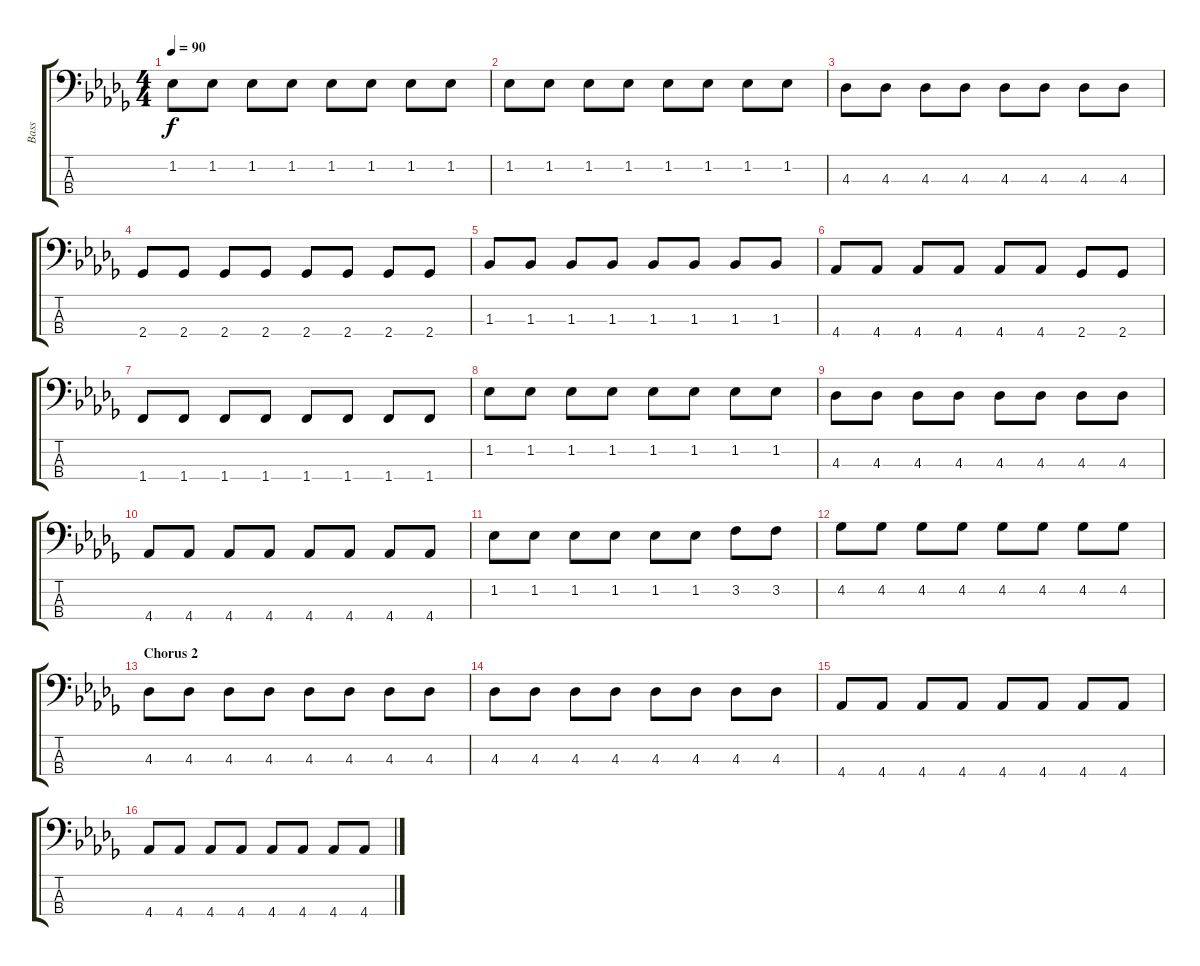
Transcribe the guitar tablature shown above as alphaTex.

\track ("Bass" "Bass") {instrument electricbassfinger}
\staff {score tabs}
\tuning (G2 D2 A1 E1) {hide}
\ts (4 4)
\tempo 90
\clef f4
\ks db
1.2.8{dy f} 1.2.8 1.2.8 1.2.8 1.2.8 1.2.8 1.2.8 1.2.8 |
1.2.8 1.2.8 1.2.8 1.2.8 1.2.8 1.2.8 1.2.8 1.2.8 |
4.3.8 4.3.8 4.3.8 4.3.8 4.3.8 4.3.8 4.3.8 4.3.8 |
2.4.8 2.4.8 2.4.8 2.4.8 2.4.8 2.4.8 2.4.8 2.4.8 |
1.3.8 1.3.8 1.3.8 1.3.8 1.3.8 1.3.8 1.3.8 1.3.8 |
4.4.8 4.4.8 4.4.8 4.4.8 4.4.8 4.4.8 2.4.8 2.4.8 |
1.4.8 1.4.8 1.4.8 1.4.8 1.4.8 1.4.8 1.4.8 1.4.8 |
1.2.8 1.2.8 1.2.8 1.2.8 1.2.8 1.2.8 1.2.8 1.2.8 |
4.3.8 4.3.8 4.3.8 4.3.8 4.3.8 4.3.8 4.3.8 4.3.8 |
4.4.8 4.4.8 4.4.8 4.4.8 4.4.8 4.4.8 4.4.8 4.4.8 |
1.2.8 1.2.8 1.2.8 1.2.8 1.2.8 1.2.8 3.2.8 3.2.8 |
4.2.8 4.2.8 4.2.8 4.2.8 4.2.8 4.2.8 4.2.8 4.2.8 |
\section ("" "Chorus 2")
4.3.8 4.3.8 4.3.8 4.3.8 4.3.8 4.3.8 4.3.8 4.3.8 |
4.3.8 4.3.8 4.3.8 4.3.8 4.3.8 4.3.8 4.3.8 4.3.8 |
4.4.8 4.4.8 4.4.8 4.4.8 4.4.8 4.4.8 4.4.8 4.4.8 |
4.4.8 4.4.8 4.4.8 4.4.8 4.4.8 4.4.8 4.4.8 4.4.8
